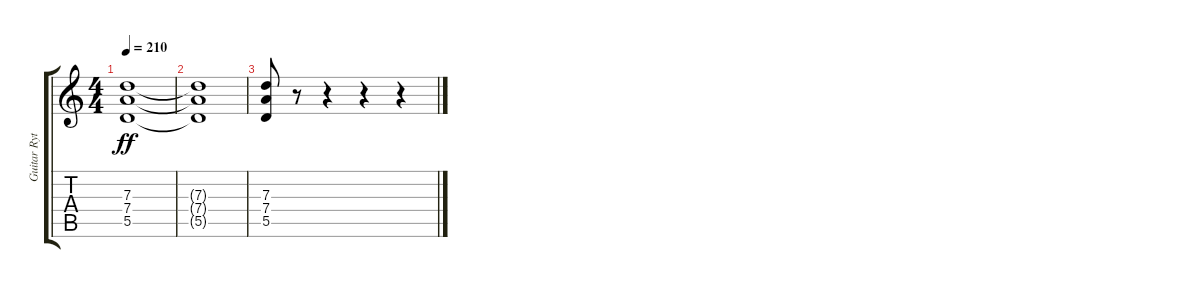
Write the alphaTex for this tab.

\track ("Guitar Rythm" "Guitar Ryt") {instrument distortionguitar}
\staff {score tabs}
\tuning (E4 B3 G3 D3 A2 E2) {hide}
\ts (4 4)
\tempo 210
\clef g2
\ks c
(7.3 7.4 5.5).1{dy ff} |
(7.3{t} 7.4{t} 5.5{t}).1 |
(7.3 7.4 5.5).8 r.8 r.4 r.4 r.4
